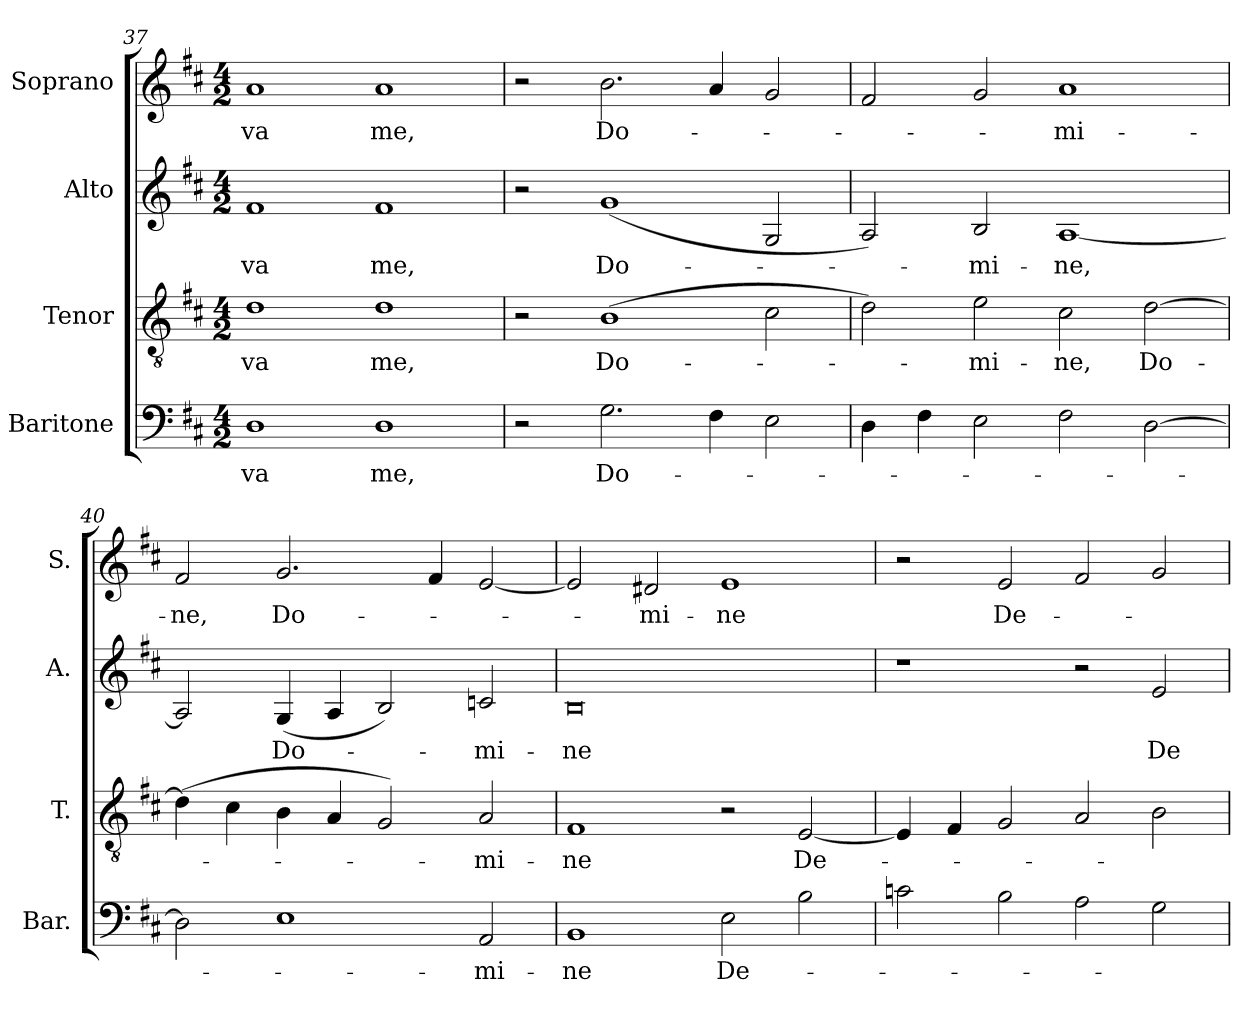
**kern	**text	**kern	**text	**kern	**text	**kern	**text
*part4	*part4	*part3	*part3	*part2	*part2	*part1	*part1
*staff4	*staff4	*staff3	*staff3	*staff2	*staff2	*staff1	*staff1
*I"Baritone	*	*I"Tenor	*	*I"Alto	*	*I"Soprano	*
*I'Bar.	*	*I'T.	*	*I'A.	*	*I'S.	*
*clefF4	*	*clefGv2	*	*clefG2	*	*clefG2	*
*	*	*ITrd7c12	*	*	*	*	*
*k[f#c#]	*	*k[f#c#]	*	*k[f#c#]	*	*k[f#c#]	*
*D:	*	*D:	*	*D:	*	*D:	*
*M4/2	*	*M4/2	*	*M4/2	*	*M4/2	*
=37	=37	=37	=37	=37	=37	=37	=37
!	!LO:LY:b:color=#000000	!	!	!	!	!	!
!	!	!	!LO:LY:b:color=#000000	!	!	!	!
!	!	!	!	!	!LO:LY:b:color=#000000	!	!
!	!	!	!	!	!	!	!LO:LY:b:color=#000000
1Di	-va	1Di	-va	1f#i	-va	1ai	-va
!	!LO:LY:b:color=#000000	!	!	!	!	!	!
!	!	!	!LO:LY:b:color=#000000	!	!	!	!
!	!	!	!	!	!LO:LY:b:color=#000000	!	!
!	!	!	!	!	!	!	!LO:LY:b:color=#000000
1Di	me,	1Di	me,	1f#i	me,	1ai	me,
=38	=38	=38	=38	=38	=38	=38	=38
2r	.	2r	.	2r	.	2r	.
!	!LO:LY:b:color=#000000	!	!	!	!	!	!
!	!	!	!LO:LY:b:color=#000000	!	!	!	!
!	!	!	!	!	!LO:LY:b:color=#000000	!	!
!	!	!	!	!	!	!	!LO:LY:b:color=#000000
2.Gi\	Do-	(1BBi	Do-	(1gi	Do-	2.bi\	Do-
4F#i\	.	.	.	.	.	4ai/	.
2Ei\	.	2C#i\	.	2Gi/	.	2gi/	.
=39	=39	=39	=39	=39	=39	=39	=39
4Di\	.	2Di\)	.	2Ai/)	.	2f#i/	.
4F#i\	.	.	.	.	.	.	.
!	!	!	!LO:LY:b:color=#000000	!	!	!	!
!	!	!	!	!	!LO:LY:b:color=#000000	!	!
2Ei\	.	2Ei\	-mi-	2Bi/	-mi-	2gi/	.
!	!	!	!LO:LY:b:color=#000000	!	!	!	!
!	!	!	!	!	!LO:LY:b:color=#000000	!	!
!	!	!	!	!	!	!	!LO:LY:b:color=#000000
2F#i\	.	2C#i\	-ne,	[1Ai	-ne,	1ai	-mi-
!	!	!	!LO:LY:b:color=#000000	!	!	!	!
[2Di\	.	[2Di\	Do-	.	.	.	.
!!LO:LB:g=z
=40	=40	=40	=40	=40	=40	=40	=40
!	!	!	!	!	!	!	!LO:LY:b:color=#000000
2Di\]	.	(4Di\]	.	2Ai/]	.	2f#i/	-ne,
.	.	4C#i\	.	.	.	.	.
!	!	!	!	!	!LO:LY:b:color=#000000	!	!
!	!	!	!	!	!	!	!LO:LY:b:color=#000000
1Ei	.	4BBi\	.	(4Gi/	Do-	2.gi/	Do-
.	.	4AAi/	.	4Ai/	.	.	.
.	.	2GGi/)	.	2Bi/)	.	.	.
.	.	.	.	.	.	4f#i/	.
!	!LO:LY:b:color=#000000	!	!	!	!	!	!
!	!	!	!LO:LY:b:color=#000000	!	!	!	!
!	!	!	!	!	!LO:LY:b:color=#000000	!	!
2AAi/	-mi-	2AAi/	-mi-	2cni/	-mi-	[2ei/	.
=41	=41	=41	=41	=41	=41	=41	=41
!	!LO:LY:b:color=#000000	!	!	!	!	!	!
!	!	!	!LO:LY:b:color=#000000	!	!	!	!
!	!	!	!	!	!LO:LY:b:color=#000000	!	!
1BBi	-ne	1FF#i	-ne	0Bi	-ne	2ei/]	.
!	!	!	!	!	!	!	!LO:LY:b:color=#000000
.	.	.	.	.	.	2d#Xi/	-mi-
!	!LO:LY:b:color=#000000	!	!	!	!	!	!
!	!	!	!	!	!	!	!LO:LY:b:color=#000000
2Ei\	De-	2r	.	.	.	1ei	-ne
!	!	!	!LO:LY:b:color=#000000	!	!	!	!
2Bi\	.	[2EEi/	De-	.	.	.	.
=42	=42	=42	=42	=42	=42	=42	=42
2cni\	.	4EEi/]	.	1r	.	2r	.
.	.	4FF#i/	.	.	.	.	.
!	!	!	!	!	!	!	!LO:LY:b:color=#000000
2Bi\	.	2GGi/	.	.	.	2ei/	De-
2Ai\	.	2AAi/	.	2r	.	2f#i/	.
!	!	!	!	!	!LO:LY:b:color=#000000	!	!
2Gi\	.	2BBi\	.	2ei/	De-	2gi/	.
=	=	=	=	=	=	=	=
*-	*-	*-	*-	*-	*-	*-	*-
